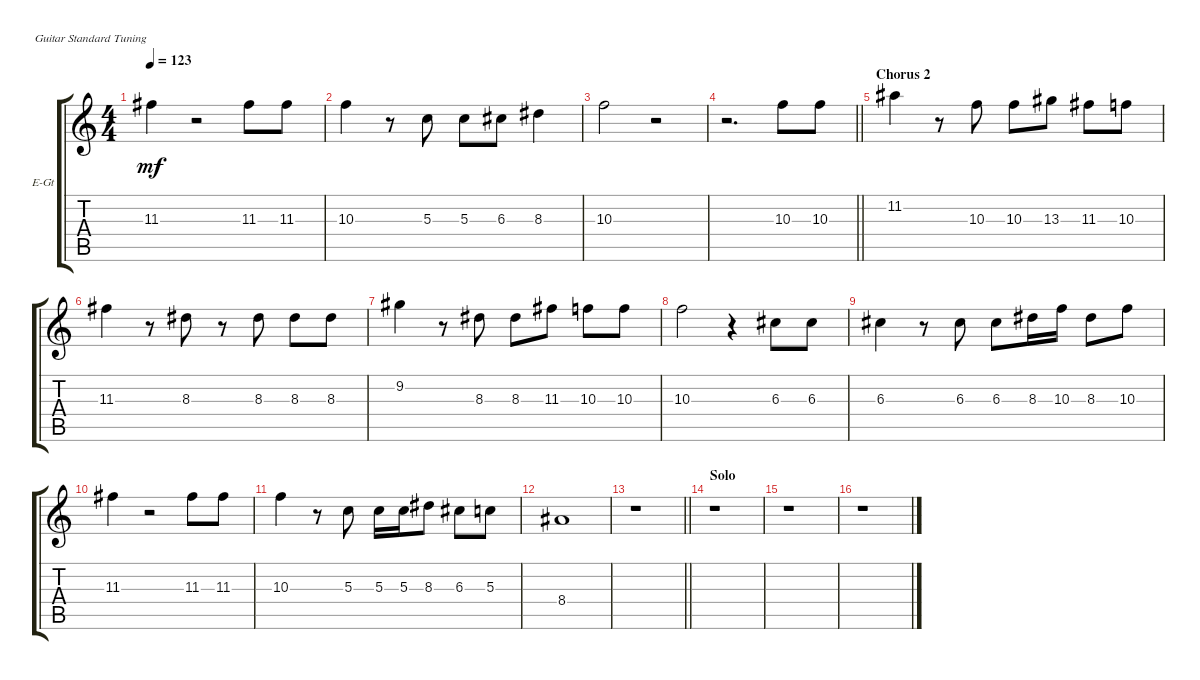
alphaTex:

\defaultSystemsLayout 4
\bracketExtendMode groupsimilarinstruments
\firstSystemTrackNameOrientation horizontal
\otherSystemsTrackNameOrientation horizontal
\track ("Vocal" "E-Gt") {instrument acousticguitarnylon}
\staff {score tabs}
\tuning (E4 B3 G3 D3 A2 E2)
\ts (4 4)
\tempo 123
\clef g2
\scale
0.333333
\ks c
11.3.4{dy mf} r.2 11.3.8 11.3.8 |
\scale
0.333333 10.3.4 r.8 5.3.8 5.3.8 6.3.8 8.3.4 |
\scale
0.333333 10.3.2 r.2 |
\scale
0.333333
\barLineRight lightlight
r.2{d} 10.3.8 10.3.8 |
\section ("" "Chorus 2")
\scale
0.333333 11.2.4 r.8 10.3.8 10.3.8 13.3.8 11.3.8 10.3.8 |
\scale
0.333333 11.3.4 r.8 8.3.8 r.8 8.3.8 8.3.8 8.3.8 |
\scale
0.333333 9.2.4 r.8 8.3.8 8.3.8 11.3.8 10.3.8 10.3.8 |
\scale
0.333333 10.3.2 r.4 6.3.8 6.3.8 |
\scale
0.333333 6.3.4 r.8 6.3.8 6.3.8 8.3.16 10.3.16 8.3.8 10.3.8 |
\scale
0.333333 11.3.4 r.2 11.3.8 11.3.8 |
\scale
0.333333 10.3.4 r.8 5.3.8 5.3.16 5.3.16 8.3.8 6.3.8 5.3.8 |
\scale
0.333333 8.4.1 |
\scale
0.333333
\barLineRight lightlight
r.1 |
\section ("" "Solo")
\scale
0.333333 r.1 |
\scale
0.333333 r.1 |
\scale
0.333333 r.1
